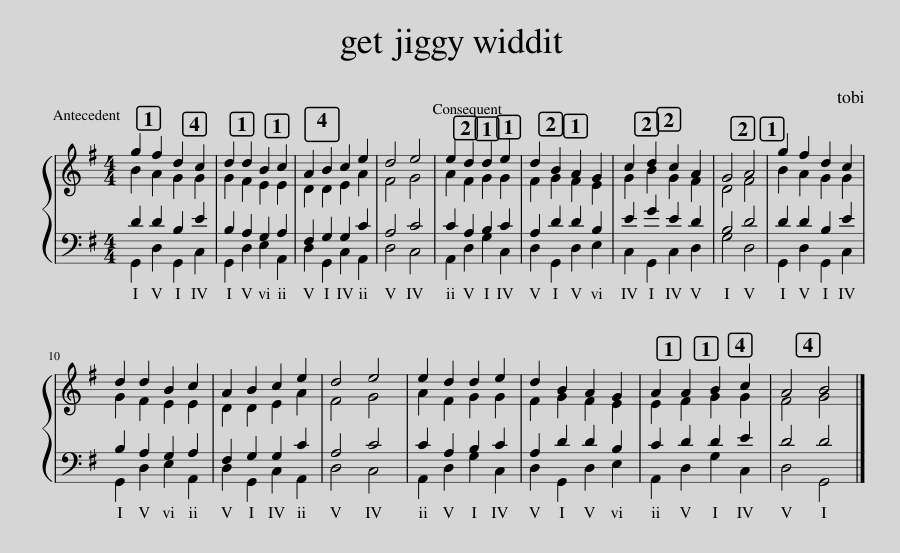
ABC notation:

X:1
%%score { ( 1 2 ) | ( 3 4 ) }
L:1/8
M:4/4
I:linebreak $
K:G
V:1 treble
V:2 treble
V:3 bass
V:4 bass
V:1
 g2 f2 d2 c2 | d2 d2 B2 c2 | A2 B2 c2 e2 | d4 e4 | e2 d2 d2 e2 | %5
 d2 B2 A2 G2 | c2 d2 c2 A2 | G4 A4 | g2 f2 d2 c2 |$ d2 d2 B2 c2 | %10
 A2 B2 c2 e2 | d4 e4 | e2 d2 d2 e2 | d2 B2 A2 G2 | A2 A2 B2 c2 | %15
 A4 B4 |] %16
V:2
 B2 A2 G2 G2 | G2 F2 E2 E2 | D2 D2 E2 A2 | F4 G4 | A2 F2 G2 G2 | %5
 F2 G2 F2 E2 | G2 B2 G2 F2 | D4 F4 | B2 A2 G2 G2 |$ G2 F2 E2 E2 | %10
 D2 D2 E2 A2 | F4 G4 | A2 F2 G2 G2 | F2 G2 F2 E2 | E2 F2 G2 G2 | %15
 F4 G4 |] %16
V:3
 D2 D2 B,2 E2 | B,2 A,2 G,2 A,2 | F,2 G,2 G,2 C2 | A,4 C4 | C2 A,2 B,2 C2 | %5
 A,2 D2 D2 B,2 | E2 G2 E2 D2 | B,4 D4 | D2 D2 B,2 E2 |$ B,2 A,2 G,2 A,2 | %10
 F,2 G,2 G,2 C2 | A,4 C4 | C2 A,2 B,2 C2 | A,2 D2 D2 B,2 | C2 D2 D2 E2 | %15
 D4 D4 |] %16
V:4
 G,,2 D,2 G,,2 C,2 | G,,2 D,2 E,2 A,,2 | D,2 G,,2 C,2 A,,2 | D,4 C,4 | A,,2 D,2 G,2 C,2 | %5
 D,2 G,,2 D,2 E,2 | C,2 G,,2 C,2 D,2 | G,4 D,4 | G,,2 D,2 G,,2 C,2 |$ G,,2 D,2 E,2 A,,2 | %10
 D,2 G,,2 C,2 A,,2 | D,4 C,4 | A,,2 D,2 G,2 C,2 | D,2 G,,2 D,2 E,2 | A,,2 D,2 G,2 C,2 | %15
 D,4 G,,4 |] %16
